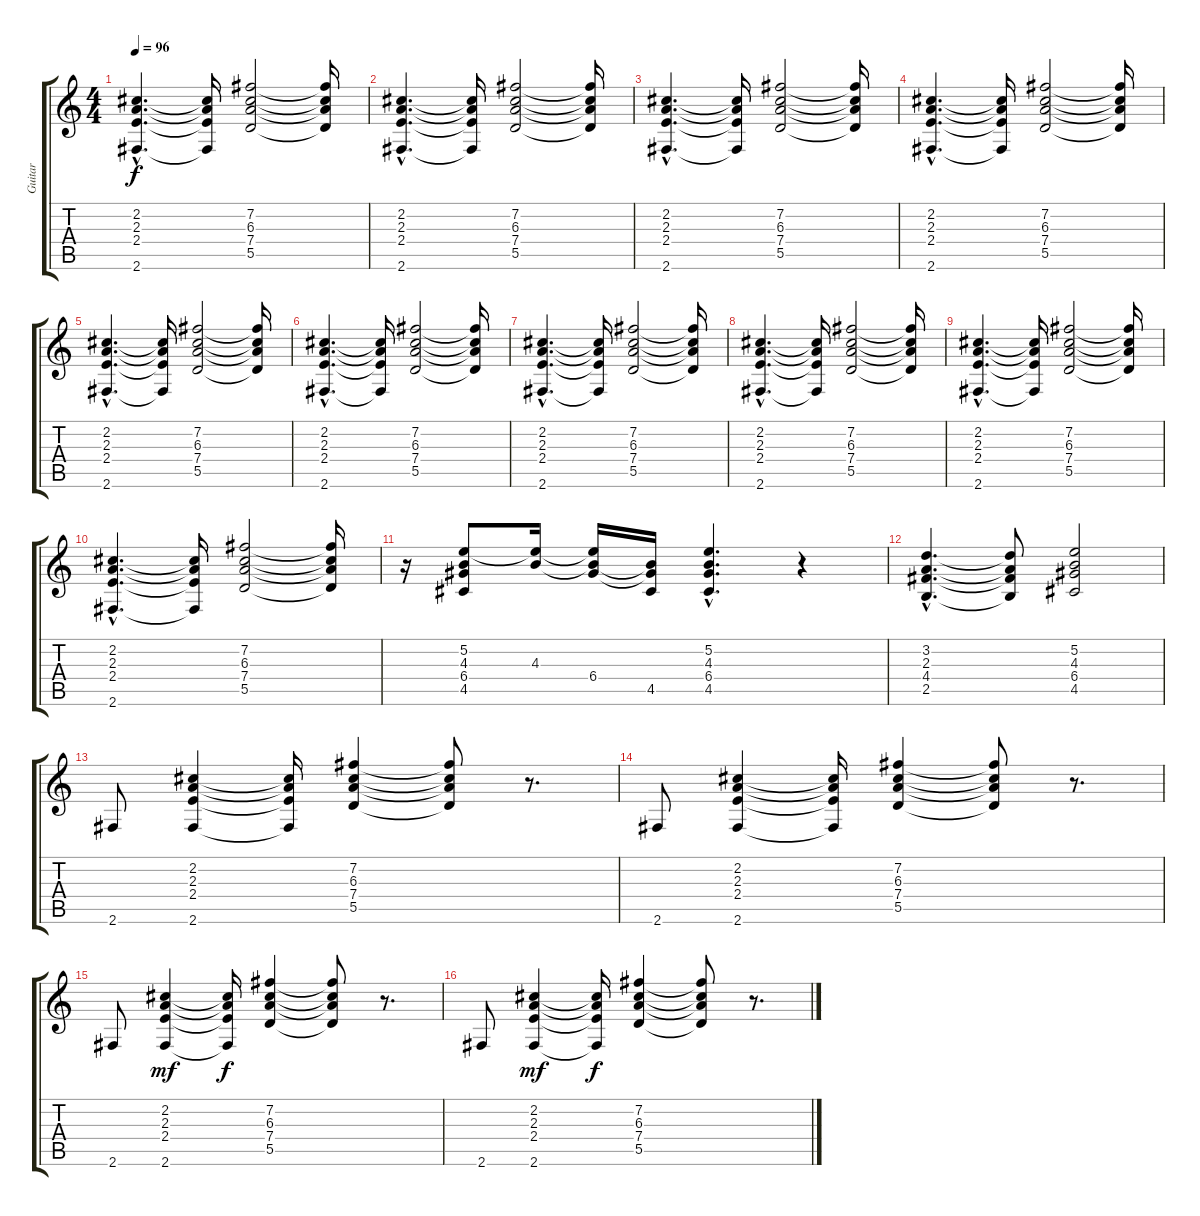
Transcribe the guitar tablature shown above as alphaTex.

\track ("Guitar" "Guitar") {instrument acousticguitarnylon}
\staff {score tabs}
\tuning (E4 B3 G3 D3 A2 E2) {hide}
\ts (4 4)
\tempo 96
\clef g2
\ks c
(2.2{hac} 2.3{hac} 2.4{hac} 2.6{hac}).4{d dy f volume 7} (2.2{t} 2.3{t} 2.4{t} 2.6{t}).16 (7.2 6.3 7.4 5.5).2 (7.2{t} 6.3{t} 7.4{t} 5.5{t}).16 |
(2.2{hac} 2.3{hac} 2.4{hac} 2.6{hac}).4{d} (2.2{t} 2.3{t} 2.4{t} 2.6{t}).16 (7.2 6.3 7.4 5.5).2 (7.2{t} 6.3{t} 7.4{t} 5.5{t}).16 |
(2.2{hac} 2.3{hac} 2.4{hac} 2.6{hac}).4{d} (2.2{t} 2.3{t} 2.4{t} 2.6{t}).16 (7.2 6.3 7.4 5.5).2 (7.2{t} 6.3{t} 7.4{t} 5.5{t}).16 |
(2.2{hac} 2.3{hac} 2.4{hac} 2.6{hac}).4{d} (2.2{t} 2.3{t} 2.4{t} 2.6{t}).16 (7.2 6.3 7.4 5.5).2 (7.2{t} 6.3{t} 7.4{t} 5.5{t}).16 |
(2.2{hac} 2.3{hac} 2.4{hac} 2.6{hac}).4{d} (2.2{t} 2.3{t} 2.4{t} 2.6{t}).16 (7.2 6.3 7.4 5.5).2 (7.2{t} 6.3{t} 7.4{t} 5.5{t}).16 |
(2.2{hac} 2.3{hac} 2.4{hac} 2.6{hac}).4{d} (2.2{t} 2.3{t} 2.4{t} 2.6{t}).16 (7.2 6.3 7.4 5.5).2 (7.2{t} 6.3{t} 7.4{t} 5.5{t}).16 |
(2.2{hac} 2.3{hac} 2.4{hac} 2.6{hac}).4{d} (2.2{t} 2.3{t} 2.4{t} 2.6{t}).16 (7.2 6.3 7.4 5.5).2 (7.2{t} 6.3{t} 7.4{t} 5.5{t}).16 |
(2.2{hac} 2.3{hac} 2.4{hac} 2.6{hac}).4{d} (2.2{t} 2.3{t} 2.4{t} 2.6{t}).16 (7.2 6.3 7.4 5.5).2 (7.2{t} 6.3{t} 7.4{t} 5.5{t}).16 |
(2.2{hac} 2.3{hac} 2.4{hac} 2.6{hac}).4{d} (2.2{t} 2.3{t} 2.4{t} 2.6{t}).16 (7.2 6.3 7.4 5.5).2 (7.2{t} 6.3{t} 7.4{t} 5.5{t}).16 |
(2.2{hac} 2.3{hac} 2.4{hac} 2.6{hac}).4{d} (2.2{t} 2.3{t} 2.4{t} 2.6{t}).16 (7.2 6.3 7.4 5.5).2 (7.2{t} 6.3{t} 7.4{t} 5.5{t}).16 |
r.16 (5.2 4.3 6.4 4.5).8 (5.2{t} 4.3).16 (5.2{t} 4.3{t} 6.4).16 (4.3{t} 6.4{t} 4.5).16 (5.2{hac} 4.3{hac} 6.4{hac} 4.5{hac}).4{d} r.4 |
(3.2{hac} 2.3{hac} 4.4{hac} 2.5{hac}).4{d} (3.2{t} 2.3{t} 4.4{t} 2.5{t}).8 (5.2 4.3 6.4 4.5).2 |
2.6.8 (2.2 2.3 2.4 2.6).4 (2.2{t} 2.3{t} 2.4{t} 2.6{t}).16 (7.2 6.3 7.4 5.5).4 (7.2{t} 6.3{t} 7.4{t} 5.5{t}).8 r.8{d} |
2.6.8 (2.2 2.3 2.4 2.6).4 (2.2{t} 2.3{t} 2.4{t} 2.6{t}).16 (7.2 6.3 7.4 5.5).4 (7.2{t} 6.3{t} 7.4{t} 5.5{t}).8 r.8{d} |
2.6.8 (2.2 2.3 2.4 2.6).4{dy mf} (2.2{t} 2.3{t} 2.4{t} 2.6{t}).16{dy f} (7.2 6.3 7.4 5.5).4 (7.2{t} 6.3{t} 7.4{t} 5.5{t}).8 r.8{d} |
2.6.8 (2.2 2.3 2.4 2.6).4{dy mf} (2.2{t} 2.3{t} 2.4{t} 2.6{t}).16{dy f} (7.2 6.3 7.4 5.5).4 (7.2{t} 6.3{t} 7.4{t} 5.5{t}).8 r.8{d}
